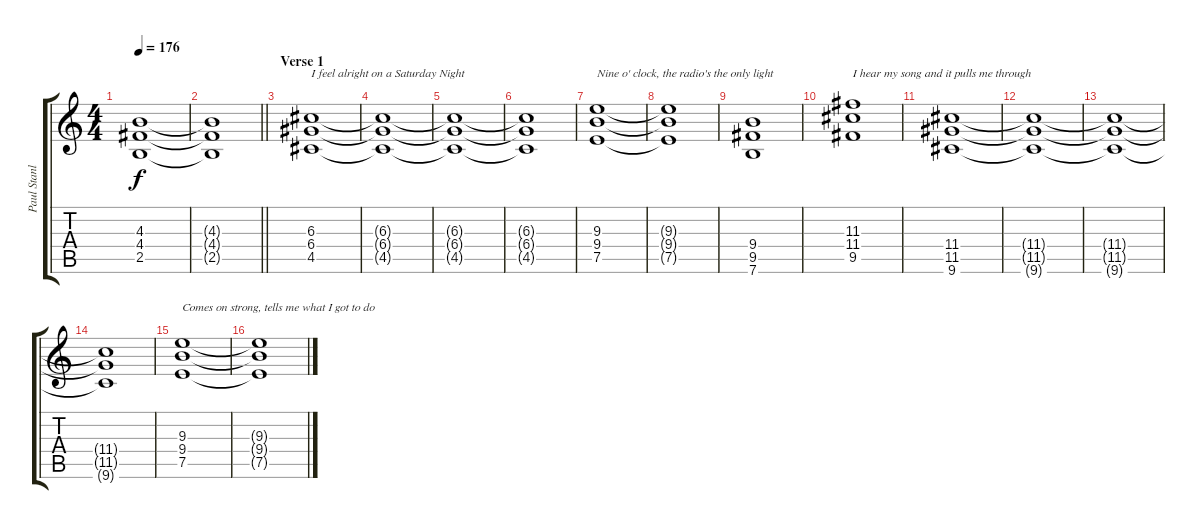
\track ("Paul Stanley" "Paul Stanl") {instrument distortionguitar}
\staff {score tabs}
\tuning (E4 B3 G3 D3 A2 E2) {hide}
\ts (4 4)
\tempo 176
\clef g2
\ks c
(4.3{t} 4.4{t} 2.5{t}).1{dy f} |
\barLineRight lightlight
(4.3{t} 4.4{t} 2.5{t}).1 |
\section ("" "Verse 1")
(6.3 6.4 4.5).1{txt "I feel alright on a Saturday Night"} |
(6.3{t} 6.4{t} 4.5{t}).1 |
(6.3{t} 6.4{t} 4.5{t}).1 |
(6.3{t} 6.4{t} 4.5{t}).1 |
(9.3 9.4 7.5).1{txt "Nine o' clock, the radio's the only light"} |
(9.3{t} 9.4{t} 7.5{t}).1 |
(9.4 9.5 7.6).1 |
(11.3 11.4 9.5).1{txt "I hear my song and it pulls me through"} |
(11.4 11.5 9.6).1 |
(11.4{t} 11.5{t} 9.6{t}).1 |
(11.4{t} 11.5{t} 9.6{t}).1 |
(11.4{t} 11.5{t} 9.6{t}).1 |
(9.3 9.4 7.5).1{txt "Comes on strong, tells me what I got to do"} |
(9.3{t} 9.4{t} 7.5{t}).1
